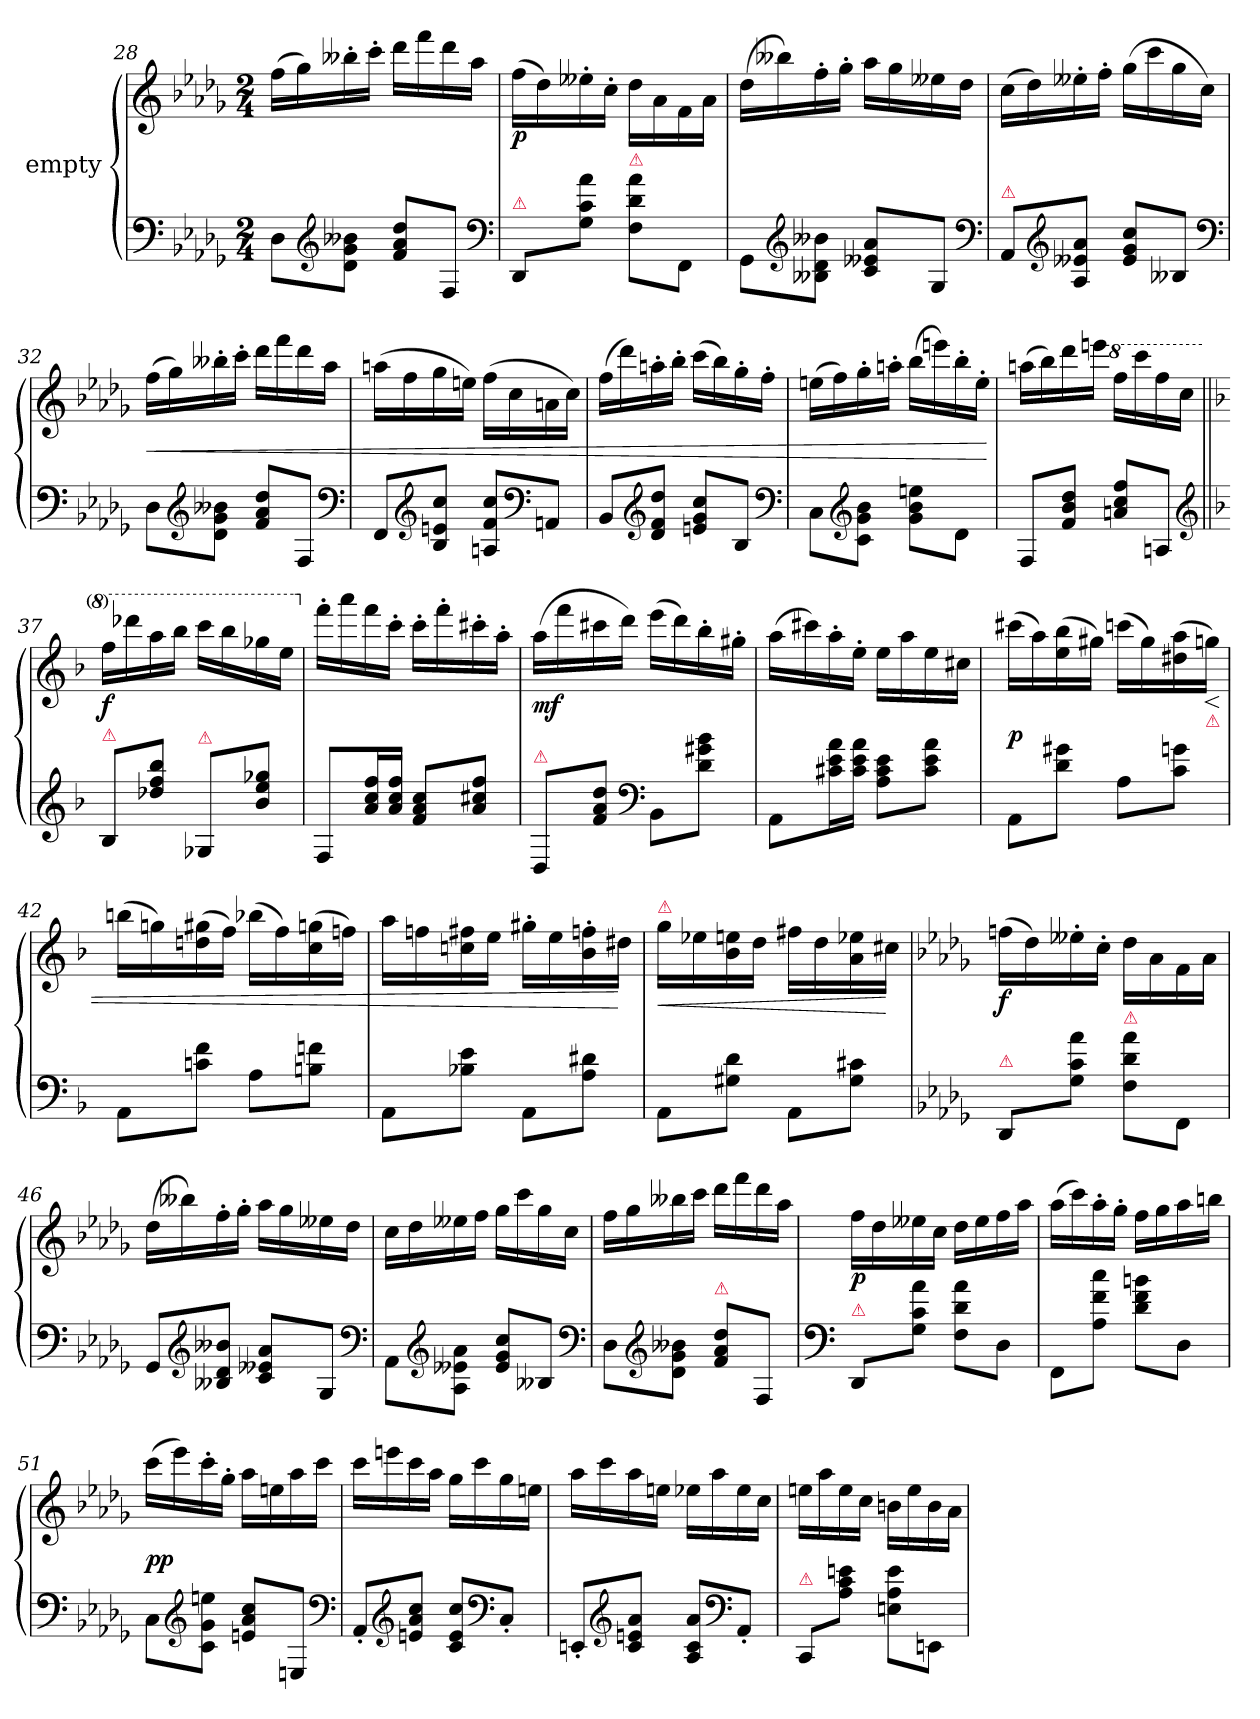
**kern	**kern	**dynam
*part1	*part1	*part1
*staff2	*staff1	*staff1/2
*I"empty	*	*
*clefF4	*clefG2	*
*k[b-e-a-d-g-]	*k[b-e-a-d-g-]	*
*D-:	*D-:	*
*M2/4	*M2/4	*
=28	=28	=28
8D-\L	(16ff\LL	.
.	16gg-\)	.
*clefG2	*	*
8d-\ 8g-\ 8b--X\J	16bb--X'\	.
.	16ccc'\JJ	.
8f/ 8a-/ 8dd-/L	16ddd-\LL	.
.	16fff\	.
8F/J	16ddd-\	.
.	16aa-\JJ	.
*clefF4	*	*
=29	=29	=29
!LO:TX:a:color=crimson:t=⚠	!	!
8DD-/L	(16ff\LL	p
.	16dd-\)	.
8G-\ 8c\ 8a-\J	16ee--X'\	.
.	16cc'\JJ	.
!LO:TX:a:color=crimson:t=⚠	!	!
8F\ 8d-\ 8a-\L	16dd-\LL	.
.	16a-\	.
8FF\J	16f\	.
.	16a-\JJ	.
=30	=30	=30
8GG-\L	(16dd-\LL	.
.	16bb--X\)	.
*clefG2	*	*
8B--X\ 8d-\ 8b--X\J	16ff'\	.
.	16gg-'\JJ	.
8c/ 8e--X/ 8a-/L	16aa-\LL	.
.	16gg-\	.
8G-/J	16ee--X\	.
.	16dd-\JJ	.
*clefF4	*	*
=31	=31	=31
!LO:TX:a:color=crimson:t=⚠	!	!
8AA-\L	(16cc\LL	.
.	16dd-\)	.
*clefG2	*	*
8A-/ 8e--X/ 8a-/J	16ee--X'\	.
.	16ff'\JJ	.
8e--/ 8g-/ 8cc/L	(16gg-\LL	.
.	16ccc\	.
8B--X/J	16gg-\	.
.	16cc\JJ)	.
*clefF4	*	*
=32	=32	=32
!	!	!LO:HP:b
8D-\L	(16ff\LL	<
.	16gg-\)	.
*clefG2	*	*
8d-\ 8g-\ 8b--X\J	16bb--X'\	.
.	16ccc'\JJ	.
8f/ 8a-/ 8dd-/L	16ddd-\LL	.
.	16fff\	.
8F/J	16ddd-\	.
.	16aa-\JJ	.
*clefF4	*	*
=33	=33	=33
8FF/L	(16aan\LL	.
.	16ff\	.
*clefG2	*	*
8B-/ 8en/ 8cc/J	16gg-\	.
.	16een\JJ)	.
8An/ 8f/ 8cc/L	(16ff\LL	.
.	16cc\	.
*clefF4	*	*
8AAn/J	16an\	.
.	16cc\JJ)	.
=34	=34	=34
8BB-/L	(16ff\LL	.
.	16ddd-\)	.
*clefG2	*	*
8d-/ 8f/ 8dd-/J	16aan'\	.
.	16bb-'\JJ	.
8en/ 8g-/ 8cc/L	(16ccc\LL	.
.	16bb-\)	.
8B-/J	16gg-'\	.
.	16ff'\JJ	.
*clefF4	*	*
=35	=35	=35
8C\L	(16een\LL	.
.	16ff\)	.
*clefG2	*	*
8c\ 8g-\ 8b-\J	16gg-'\	.
.	16aan'\JJ	.
8g-\ 8b-\ 8een\L	(16bb-\LL	.
.	16eeen\)	.
8d-\J	16bb-'\	.
.	16ee'\JJ	.
.	.	[
=36	=36	=36
8F/L	(16aan\LL	.
.	16bb-\)	.
8f/ 8b-/ 8dd-/J	16ddd-\	.
.	16eeen\JJ	.
*	*8va	*
8an/ 8cc/ 8ff/L	16fff\LL	.
.	16cccc\	.
8An/J	16fff\	.
.	16ccc\JJ	.
*clefG2	*	*
=37||	=37||	=37||
*k[b-]	*k[b-]	*
*F:	*F:	*
!LO:TX:a:color=crimson:t=⚠	!	!
8B-/L	16fff\LL	f
.	16dddd-X\	.
8dd-X\ 8ff\ 8bb-\J	16aaa\	.
.	16bbb-\JJ	.
!LO:TX:a:color=crimson:t=⚠	!	!
8G-X/L	16cccc\LL	.
.	16bbb-\	.
8b-\ 8ee\ 8gg-X\J	16ggg-X\	.
.	16eee\JJ	.
=38	=38	=38
*	*X8va	*
8F/L	16fff'\LL	.
.	16aaa\	.
16a/ 16cc/ 16ff/L	16fff\	.
16a/ 16cc/ 16ff/JJ	16ccc'\JJ	.
8f/ 8a/ 8cc/L	16ccc'\LL	.
.	16fff'\	.
8a/ 8cc#X/ 8ff/J	16ccc#X'\	.
.	16aa'\JJ	.
=39	=39	=39
!LO:TX:a:color=crimson:t=⚠	!	!
8D/L	(16aa\LL	mf
.	16fff\	.
8f\ 8a\ 8dd\J	16ccc#X\	.
.	16ddd\JJ)	.
*clefF4	*	*
8BB-\L	(16eee\LL	.
.	16ddd\)	.
8d\ 8g#X\ 8b-\J	16bb-'\	.
.	16gg#X'\JJ	.
=40	=40	=40
8AA\L	(16aa\LL	.
.	16ccc#X\)	.
16c#X\ 16e\ 16a\L	16aa'\	.
16c#\ 16e\ 16a\JJ	16ee'\JJ	.
8A\ 8c#\ 8e\L	16ee\LL	.
.	16aa\	.
8c#\ 8e\ 8a\J	16ee\	.
.	16cc#X\JJ	.
=41	=41	=41
8AA\L	(16ccc#X\LL	p
.	16aa\)	.
8d\ 8g#X\J	(16ee\ 16bb-\	.
.	16gg#X\JJ)	.
8A\L	(16cccn\LL	.
.	16gg#\)	.
8c\ 8gn\J	(16dd#X\ 16aa\	.
!	!LO:TX:b:color=crimson:t=⚠	!
!	!	!LO:HP:b
.	16ggn\JJ)	<
=42	=42	=42
8AA\L	(16bbn\LL	.
.	16ggn\)	.
8cn\ 8f\J	(16ddn\ 16gg#X\	.
.	16ff\JJ)	.
8A\L	(16bb-X\LL	.
.	16ff\)	.
8Bn\ 8fn\J	(16cc\ 16ggn\	.
.	16ffn\JJ)	.
=43	=43	=43
8AA\L	16aa\LL	.
.	16ffn\	.
8B-X\ 8e\J	16ccn\ 16ff#X\	.
.	16ee\JJ	.
8AA\L	16gg#X'\LL	.
.	16ee\	.
8A\ 8d#X\J	16b-'\ 16ffn'\	.
.	16dd#X\JJ	[
=44	=44	=44
!	!LO:TX:a:color=crimson:t=⚠	!
!	!	!LO:HP:b
8AA\L	16gg\LL	<
.	16ee-X\	.
8G#X\ 8d\J	16b-\ 16een\	.
.	16dd\JJ	.
8AA\L	16ff#X\LL	.
.	16dd\	.
8G#\ 8c#X\J	16a\ 16ee-X\	.
.	16cc#X\JJ	[
=45	=45	=45
*k[b-e-a-d-g-]	*k[b-e-a-d-g-]	*
*D-:	*D-:	*
!LO:TX:a:color=crimson:t=⚠	!	!
8DD-/L	(16ffn\LL	f
.	16dd-\)	.
8G-\ 8c\ 8a-\J	16ee--X'\	.
.	16cc'\JJ	.
!LO:TX:a:color=crimson:t=⚠	!	!
8F\ 8d-\ 8a-\L	16dd-\LL	.
.	16a-\	.
8FF\J	16f\	.
.	16a-\JJ	.
=46	=46	=46
8GG-/L	(16dd-\LL	.
.	16bb--X\)	.
*clefG2	*	*
8B--X/ 8d-/ 8b--X/J	16ff'\	.
.	16gg-'\JJ	.
8c/ 8e--X/ 8a-/L	16aa-\LL	.
.	16gg-\	.
8G-/J	16ee--X\	.
.	16dd-\JJ	.
*clefF4	*	*
=47	=47	=47
8AA-\L	16cc\LL	.
.	16dd-\	.
*clefG2	*	*
8A-\ 8e--X\ 8a-\J	16ee--X\	.
.	16ff\JJ	.
8e--\ 8g-\ 8cc\L	16gg-\LL	.
.	16ccc\	.
8B--X/J	16gg-\	.
.	16cc\JJ	.
*clefF4	*	*
=48	=48	=48
8D-\L	16ff\LL	.
.	16gg-\	.
*clefG2	*	*
8d-\ 8g-\ 8b--X\J	16bb--X\	.
.	16ccc\JJ	.
!LO:TX:a:color=crimson:t=⚠	!	!
8f\ 8a-\ 8dd-\L	16ddd-\LL	.
.	16fff\	.
8F/J	16ddd-\	.
.	16aa-\JJ	.
=49	=49	=49
*clefF4	*	*
!LO:TX:a:color=crimson:t=⚠	!	!
8DD-/L	16ff\LL	p
.	16dd-\	.
8G-\ 8c\ 8a-\J	16ee--X\	.
.	16cc\JJ	.
8F\ 8d-\ 8a-\L	16dd-\LL	.
.	16ee--\	.
8D-\J	16ff\	.
.	16aa-\JJ	.
=50	=50	=50
8FF\L	(16aa-\LL	.
.	16ccc\)	.
8A-\ 8f\ 8cc\J	16aa-'\	.
.	16gg-'\JJ	.
8d-\ 8f\ 8bn\L	16ff\LL	.
.	16gg-\	.
8D-\J	16aa-\	.
.	16bbn\JJ	.
=51	=51	=51
8C\L	(16ccc\LL	pp
.	16eee-\)	.
*clefG2	*	*
8c\ 8g-\ 8een\J	16ccc'\	.
.	16gg-'\JJ	.
8en/ 8a-/ 8cc/L	16aa-\LL	.
.	16een\	.
8En/J	16aa-\	.
.	16ccc\JJ	.
*clefF4	*	*
=52	=52	=52
8AA-'/L	16ccc\LL	.
.	16eeen\	.
*clefG2	*	*
8en/ 8a-/ 8cc/J	16ccc\	.
.	16aa-\JJ	.
8c/ 8e/ 8cc/L	16gg-\LL	.
.	16ccc\	.
*clefF4	*	*
8C'/J	16gg-\	.
.	16een\JJ	.
=53	=53	=53
8EEn'/L	16aa-\LL	.
.	16ccc\	.
*clefG2	*	*
8c/ 8en/ 8a-/J	16aa-\	.
.	16een\JJ	.
8A-/ 8c/ 8a-/L	16ee-X\LL	.
.	16aa-\	.
*clefF4	*	*
8AA-'/J	16ee-\	.
.	16cc\JJ	.
=54	=54	=54
!LO:TX:a:color=crimson:t=⚠	!	!
8CC/L	16een\LL	.
.	16aa-\	.
8A-\ 8c\ 8en\J	16ee\	.
.	16cc\JJ	.
8En\ 8A-\ 8e\L	16bn\LL	.
.	16ee\	.
8EEn\J	16b\	.
.	16a-\JJ	.
=	=	=
*-	*-	*-
